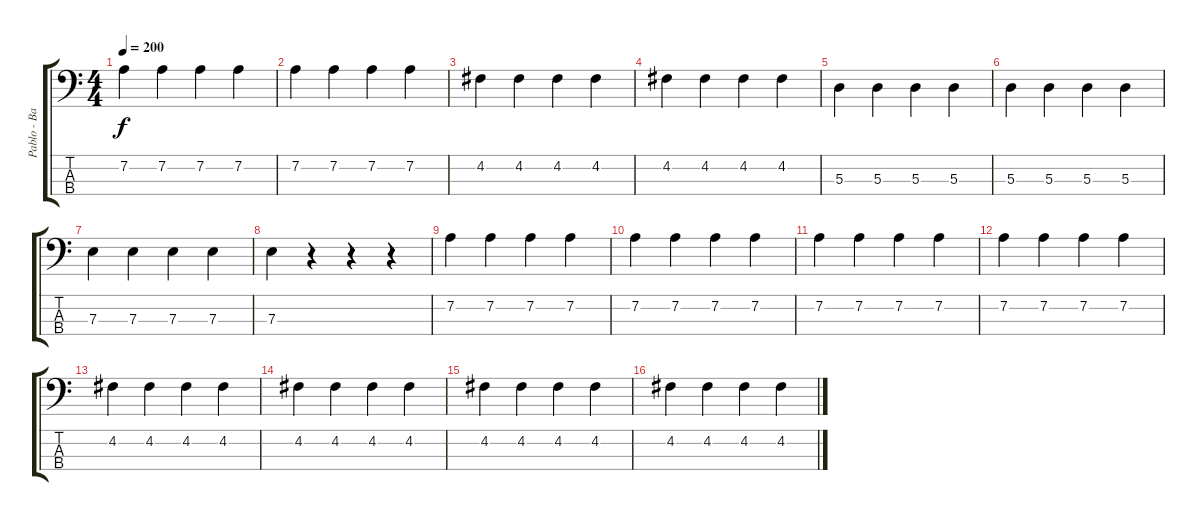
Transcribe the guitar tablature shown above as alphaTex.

\track ("Pablo - Bajo" "Pablo - Ba") {instrument electricbasspick}
\staff {score tabs}
\tuning (G2 D2 A1 E1) {hide}
\ts (4 4)
\tempo 200
\clef f4
\ks c
7.2.4{dy f} 7.2.4 7.2.4 7.2.4 |
7.2.4 7.2.4 7.2.4 7.2.4 |
4.2.4 4.2.4 4.2.4 4.2.4 |
4.2.4 4.2.4 4.2.4 4.2.4 |
5.3.4 5.3.4 5.3.4 5.3.4 |
5.3.4 5.3.4 5.3.4 5.3.4 |
7.3.4 7.3.4 7.3.4 7.3.4 |
7.3.4 r.4 r.4 r.4 |
7.2.4 7.2.4 7.2.4 7.2.4 |
7.2.4 7.2.4 7.2.4 7.2.4 |
7.2.4 7.2.4 7.2.4 7.2.4 |
7.2.4 7.2.4 7.2.4 7.2.4 |
4.2.4 4.2.4 4.2.4 4.2.4 |
4.2.4 4.2.4 4.2.4 4.2.4 |
4.2.4 4.2.4 4.2.4 4.2.4 |
4.2.4 4.2.4 4.2.4 4.2.4
